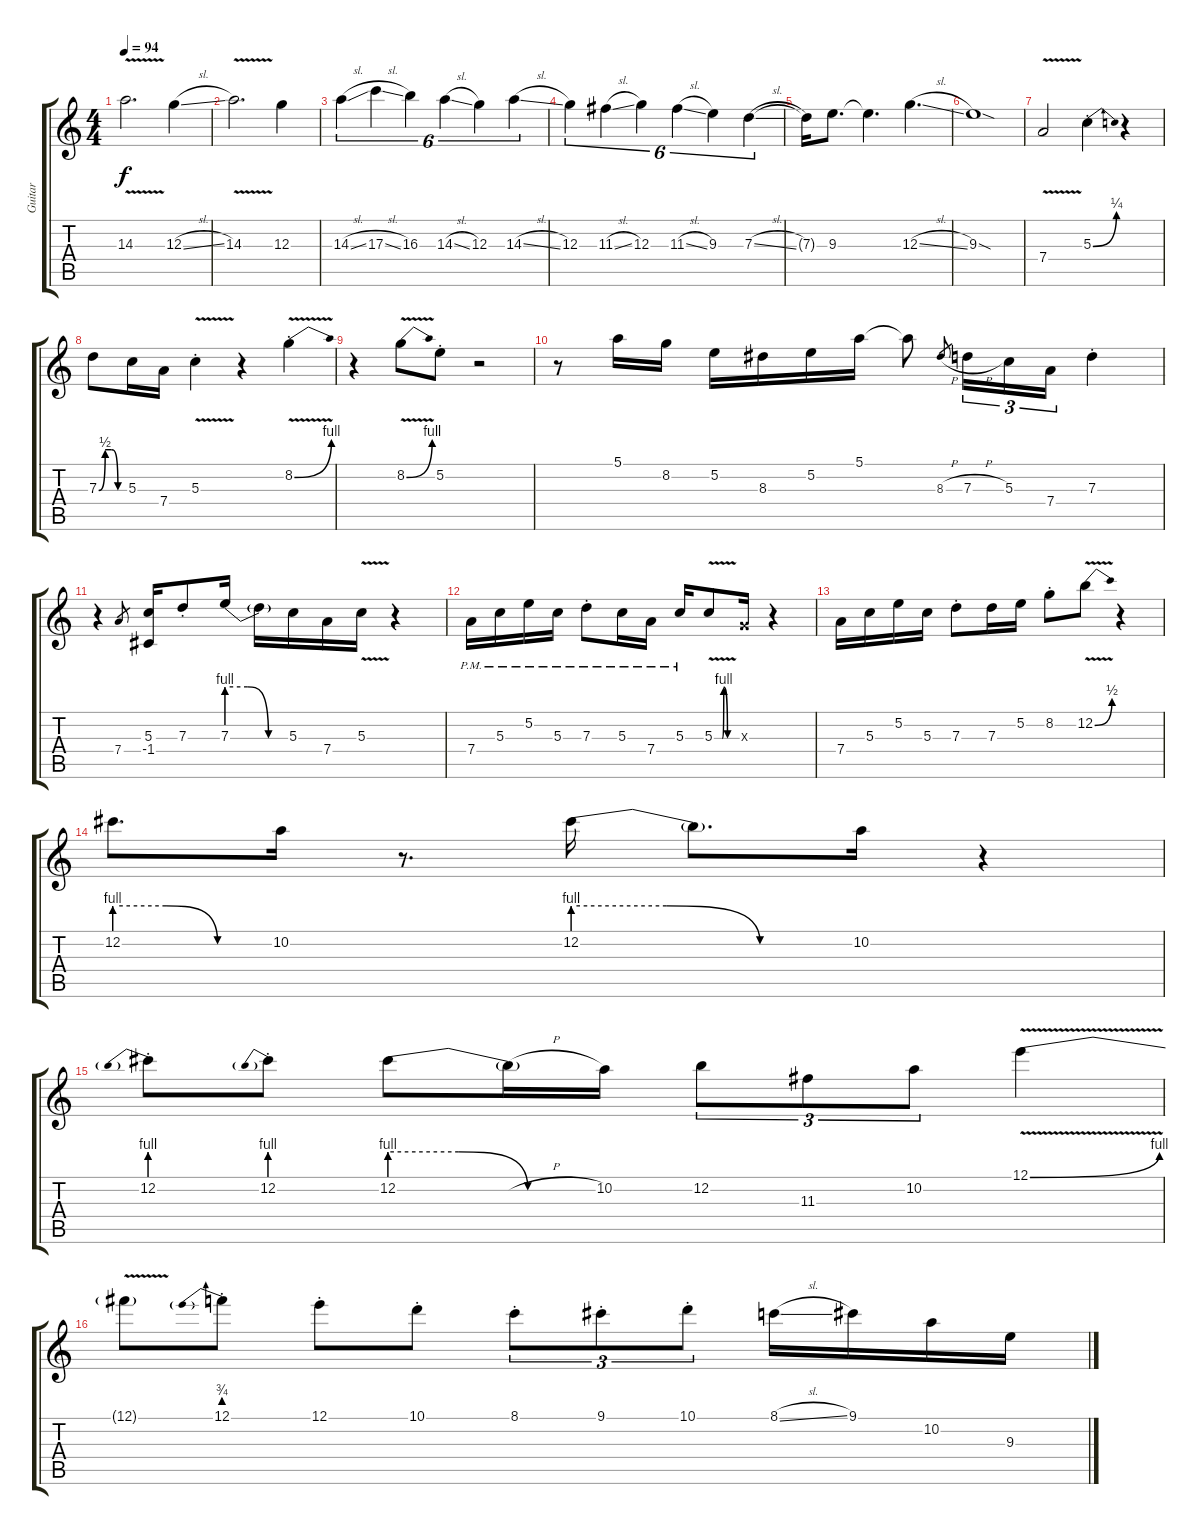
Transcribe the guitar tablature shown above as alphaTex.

\track ("Guitar" "Guitar") {mute instrument overdrivenguitar}
\staff {score tabs}
\tuning (E4 B3 G3 D3 A2 E2) {hide}
\ts (4 4)
\tempo 94
\clef g2
\ks c
14.3{v}.2{d dy f} 12.3{sl}.4 |
14.3{v}.2{d} 12.3.4 |
14.3{sl}.4{tu (6 4)} 17.3{sl}.4{tu (6 4)} 16.3.4{tu (6 4)} 14.3{sl}.4{tu (6 4)} 12.3.4{tu (6 4)} 14.3{sl}.4{tu (6 4)} |
12.3.4{tu (6 4)} 11.3{sl}.4{tu (6 4)} 12.3.4{tu (6 4)} 11.3{sl}.4{tu (6 4)} 9.3.4{tu (6 4)} 7.3{sl}.4{tu (6 4)} |
7.3{t}.16 9.3.8{d} 9.3{t}.4{d} 12.3{sl}.4{d} |
9.3{sod}.1 |
7.4{v}.2 5.3{be (bend 0 0 60 1) st}.4 r.4 |
7.3{be (custom 0 0 15 2 30 2 45 0 60 0)}.8 5.3.16 7.4.16 5.3{v st}.4 r.4 8.2{be (bend 0 0 60 4) v st}.4 |
r.4 8.2{be (bend 0 0 60 4) v}.8 5.2{st}.8 r.2 |
r.8 5.1.16 8.2.16 5.2.16 8.3.16 5.2.16 5.1.16 5.1{t}.8 8.3{h}.8{gr} 7.3{h}.16{tu (3 2)} 5.3.16{tu (3 2)} 7.4.16{tu (3 2)} 7.3{st}.4 |
r.4 7.4.8{gr} (5.3 -1.4).16 7.3{st}.8 7.3{be (custom 0 4 20 4 40 0 60 0)}.16 7.3{t}.16 5.3.16 7.4.16 5.3{v}.16 r.4 |
7.4{pm}.16 5.3{pm}.16 5.2{pm}.16 5.3{pm}.16 7.3{pm st}.8 5.3{pm}.16 7.4{pm}.16 5.3{pm}.16 5.3{be (custom 0 0 21 0 25 4 35 0 45 0 60 0) v}.8 0.3{x}.16 r.4 |
7.4.16 5.3.16 5.2.16 5.3.16 7.3{st}.8 7.3.16 5.2.16 8.2{st}.8 12.2{be (bend 0 0 60 2) v}.8 r.4 |
12.2{be (custom 0 4 20 4 40 0 60 0)}.8{d} 10.2.16 r.8{d} 12.2{be (custom 0 4 20 4 40 0 60 0)}.16 12.2{t}.8{d} 10.2.16 r.4 |
12.2{be (prebend 0 4 60 4) st}.8 12.2{be (prebend 0 4 60 4) st}.8 12.2{be (custom 0 4 20 4 40 0 60 0)}.8 12.2{h t}.16 10.2.16 12.2.8{tu (3 2)} 11.3.8{tu (3 2)} 10.2.8{tu (3 2)} 12.1{be (bend 0 0 60 4) v}.4 |
12.1{t}.8 12.1{be (prebend 0 3 60 3) st}.8 12.1{st}.8 10.1{st}.8 8.1{st}.8{tu (3 2)} 9.1{st}.8{tu (3 2)} 10.1{st}.8{tu (3 2)} 8.1{sl}.16 9.1.16 10.2.16 9.3.16
